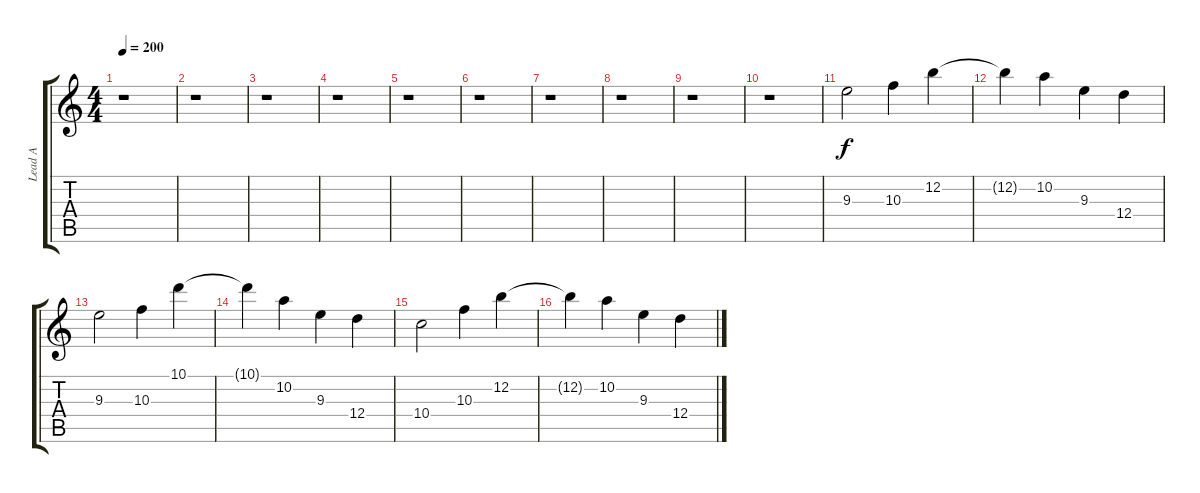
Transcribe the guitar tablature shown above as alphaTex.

\track ("Lead A" "Lead A") {instrument distortionguitar}
\staff {score tabs}
\tuning (E4 B3 G3 D3 A2 E2) {hide}
\ts (4 4)
\tempo 200
\clef g2
\ks c
r.1{dy f} |
r.1 |
r.1 |
r.1 |
r.1 |
r.1 |
r.1 |
r.1 |
r.1 |
r.1 |
9.3.2 10.3.4 12.2.4 |
12.2{t}.4 10.2.4 9.3.4 12.4.4 |
9.3.2 10.3.4 10.1.4 |
10.1{t}.4 10.2.4 9.3.4 12.4.4 |
10.4.2 10.3.4 12.2.4 |
12.2{t}.4 10.2.4 9.3.4 12.4.4
